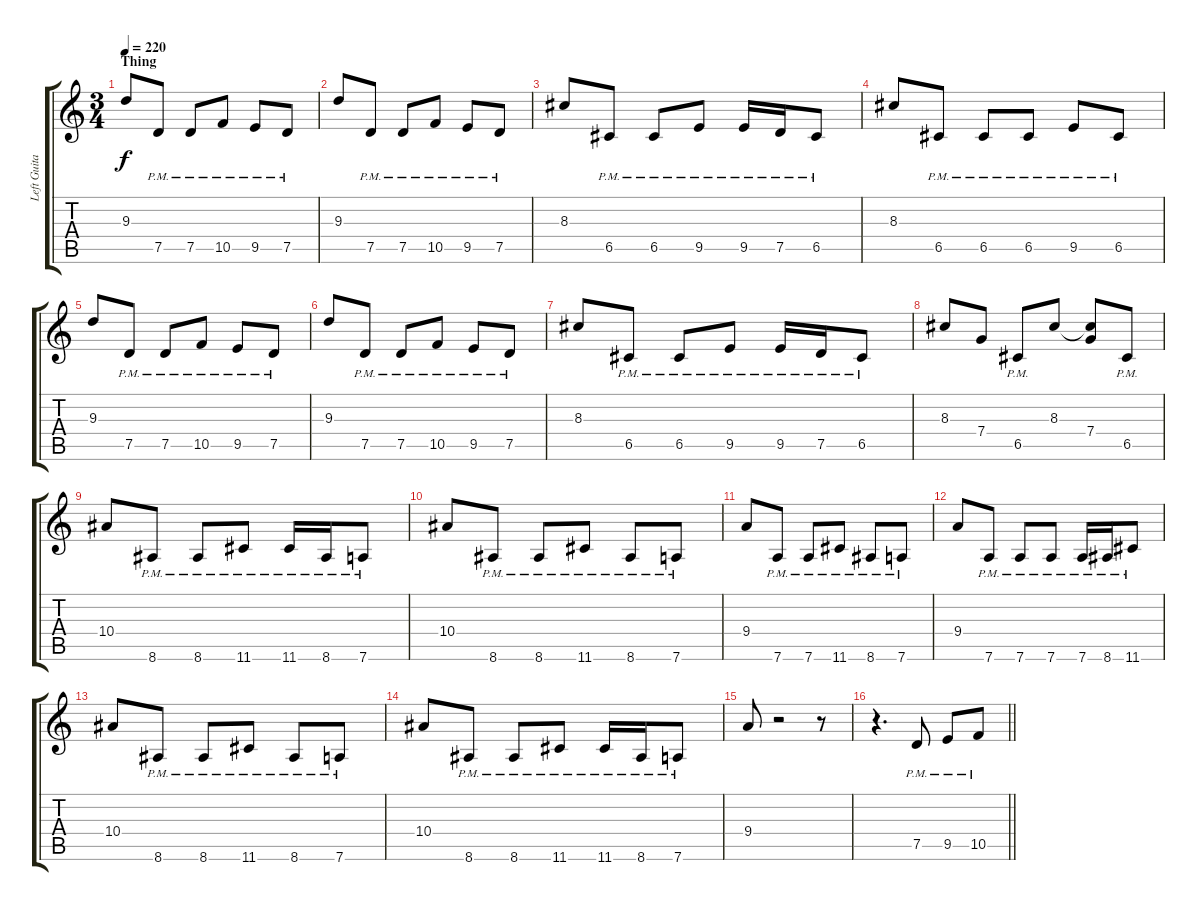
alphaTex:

\track ("Left Guitar" "Left Guita") {instrument distortionguitar}
\staff {score tabs}
\tuning (D4 A3 F3 C3 G2 D2) {hide}
\ts (3 4)
\section ("" "Thing")
\tempo 220
\clef g2
\ks c
9.3.8{dy f} 7.5{pm}.8 7.5{pm}.8 10.5{pm}.8 9.5{pm}.8 7.5{pm}.8 |
9.3.8 7.5{pm}.8 7.5{pm}.8 10.5{pm}.8 9.5{pm}.8 7.5{pm}.8 |
8.3.8 6.5{pm}.8 6.5{pm}.8 9.5{pm}.8 9.5{pm}.16 7.5{pm}.16 6.5{pm}.8 |
8.3.8 6.5{pm}.8 6.5{pm}.8 6.5{pm}.8 9.5{pm}.8 6.5{pm}.8 |
9.3.8 7.5{pm}.8 7.5{pm}.8 10.5{pm}.8 9.5{pm}.8 7.5{pm}.8 |
9.3.8 7.5{pm}.8 7.5{pm}.8 10.5{pm}.8 9.5{pm}.8 7.5{pm}.8 |
8.3.8 6.5{pm}.8 6.5{pm}.8 9.5{pm}.8 9.5{pm}.16 7.5{pm}.16 6.5{pm}.8 |
8.3.8 7.4.8 6.5{pm}.8 8.3.8 (8.3{t} 7.4).8 6.5{pm}.8 |
10.4.8 8.6{pm}.8 8.6{pm}.8 11.6{pm}.8 11.6{pm}.16 8.6{pm}.16 7.6{pm}.8 |
10.4.8 8.6{pm}.8 8.6{pm}.8 11.6{pm}.8 8.6{pm}.8 7.6{pm}.8 |
9.4.8 7.6{pm}.8 7.6{pm}.8 11.6{pm}.8 8.6{pm}.8 7.6{pm}.8 |
9.4.8 7.6{pm}.8 7.6{pm}.8 7.6{pm}.8 7.6{pm}.16 8.6{pm}.16 11.6{pm}.8 |
10.4.8 8.6{pm}.8 8.6{pm}.8 11.6{pm}.8 8.6{pm}.8 7.6{pm}.8 |
10.4.8 8.6{pm}.8 8.6{pm}.8 11.6{pm}.8 11.6{pm}.16 8.6{pm}.16 7.6{pm}.8 |
9.4.8 r.2 r.8 |
\barLineRight lightlight
r.4{d} 7.5{pm}.8 9.5{pm}.8 10.5{pm}.8
